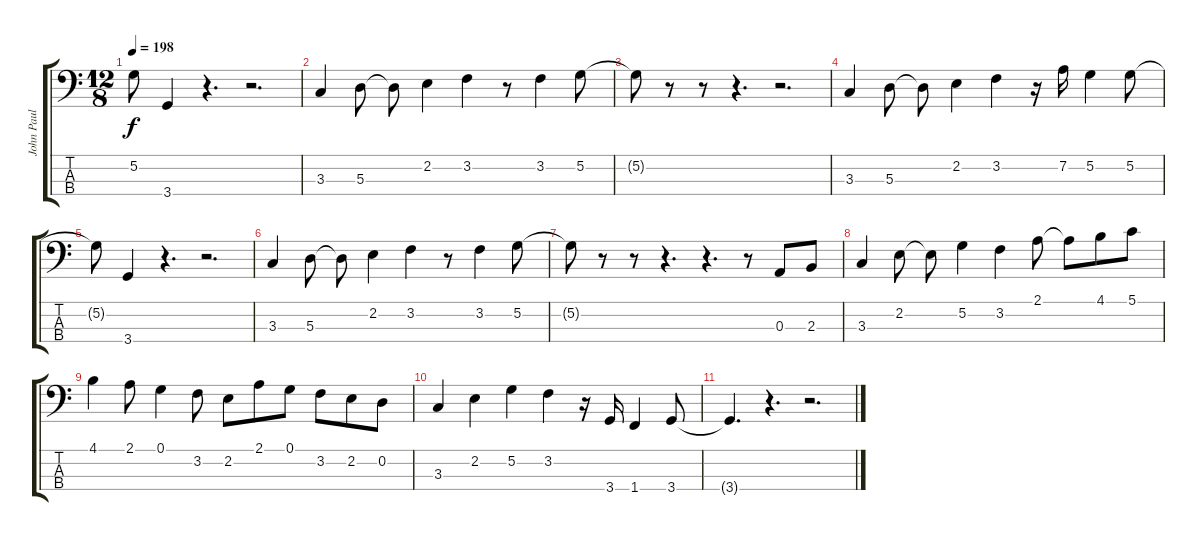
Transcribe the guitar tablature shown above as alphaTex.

\track ("John Paul Jones (Bass)" "John Paul ") {instrument electricbassfinger}
\staff {score tabs}
\tuning (G2 D2 A1 E1) {hide}
\ts (12 8)
\tempo 198
\clef f4
\ks c
5.2{t}.8{dy f} 3.4.4 r.4{d} r.2{d} |
3.3.4 5.3.8 5.3{t}.8 2.2.4 3.2.4 r.8 3.2.4 5.2.8 |
5.2{t}.8 r.8 r.8 r.4{d} r.2{d} |
3.3.4 5.3.8 5.3{t}.8 2.2.4 3.2.4 r.16 7.2.16 5.2.4 5.2.8 |
5.2{t}.8 3.4.4 r.4{d} r.2{d} |
3.3.4 5.3.8 5.3{t}.8 2.2.4 3.2.4 r.8 3.2.4 5.2.8 |
5.2{t}.8 r.8 r.8 r.4{d} r.4{d} r.8 0.3.8 2.3.8 |
3.3.4 2.2.8 2.2{t}.8 5.2.4 3.2.4 2.1.8 2.1{t}.8 4.1.8 5.1.8 |
4.1.4 2.1.8 0.1.4 3.2.8 2.2.8 2.1.8 0.1.8 3.2.8 2.2.8 0.2.8 |
3.3.4 2.2.4 5.2.4 3.2.4 r.16 3.4.16 1.4.4 3.4.8 |
3.4{t}.4{d} r.4{d} r.2{d}
